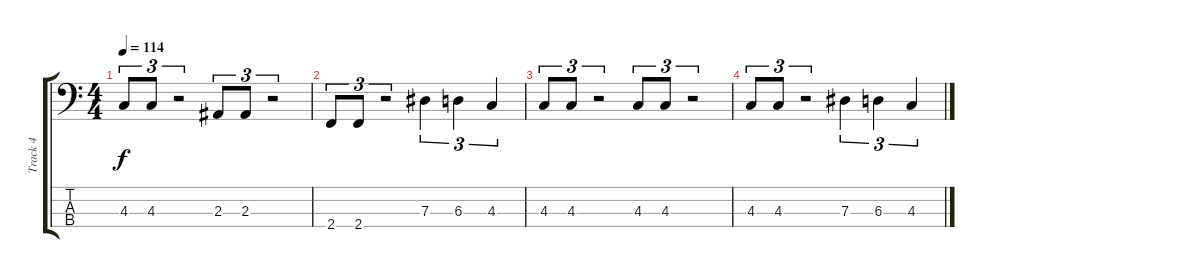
\track ("Track 4" "Track 4") {instrument electricbasspick}
\staff {score tabs}
\tuning (Gb2 Db2 Ab1 Eb1) {hide}
\ts (4 4)
\tempo 114
\clef f4
\ks c
4.3.8{tu (3 2) dy f} 4.3.8{tu (3 2)} r.2{tu (3 2)} 2.3.8{tu (3 2)} 2.3.8{tu (3 2)} r.2{tu (3 2)} |
2.4.8{tu (3 2)} 2.4.8{tu (3 2)} r.2{tu (3 2)} 7.3.4{tu (3 2)} 6.3.4{tu (3 2)} 4.3.4{tu (3 2)} |
4.3.8{tu (3 2)} 4.3.8{tu (3 2)} r.2{tu (3 2)} 4.3.8{tu (3 2)} 4.3.8{tu (3 2)} r.2{tu (3 2)} |
4.3.8{tu (3 2)} 4.3.8{tu (3 2)} r.2{tu (3 2)} 7.3.4{tu (3 2)} 6.3.4{tu (3 2)} 4.3.4{tu (3 2)}
